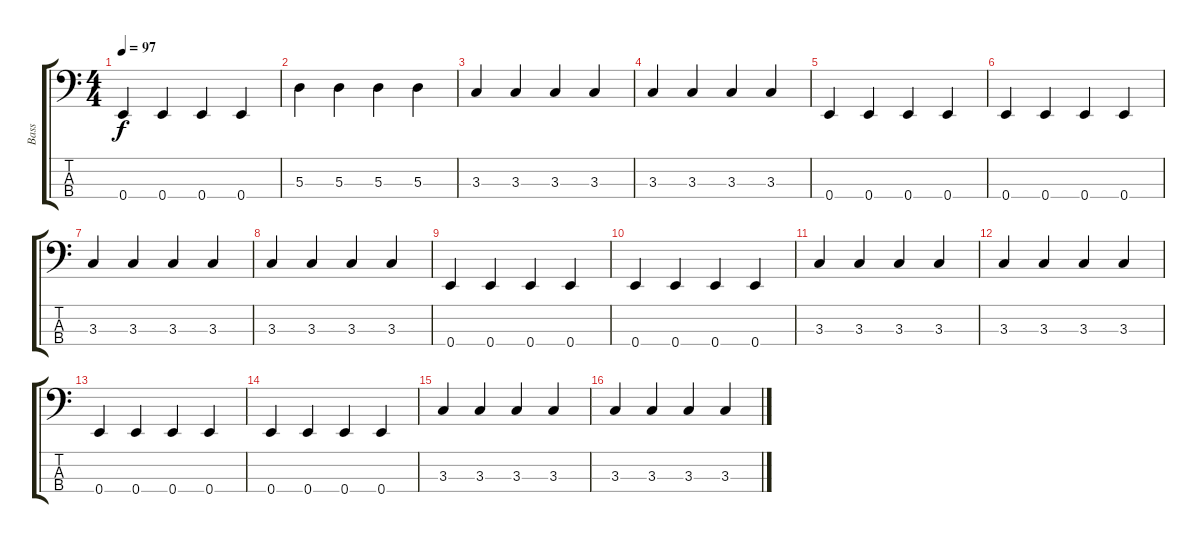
\track ("Bass" "Bass") {instrument electricbasspick}
\staff {score tabs}
\tuning (G2 D2 A1 E1) {hide}
\ts (4 4)
\tempo 97
\clef f4
\ks c
0.4.4{dy f} 0.4.4 0.4.4 0.4.4 |
5.3.4 5.3.4 5.3.4 5.3.4 |
3.3.4 3.3.4 3.3.4 3.3.4 |
3.3.4 3.3.4 3.3.4 3.3.4 |
0.4.4 0.4.4 0.4.4 0.4.4 |
0.4.4 0.4.4 0.4.4 0.4.4 |
3.3.4 3.3.4 3.3.4 3.3.4 |
3.3.4 3.3.4 3.3.4 3.3.4 |
0.4.4 0.4.4 0.4.4 0.4.4 |
0.4.4 0.4.4 0.4.4 0.4.4 |
3.3.4 3.3.4 3.3.4 3.3.4 |
3.3.4 3.3.4 3.3.4 3.3.4 |
0.4.4 0.4.4 0.4.4 0.4.4 |
0.4.4 0.4.4 0.4.4 0.4.4 |
3.3.4 3.3.4 3.3.4 3.3.4 |
3.3.4 3.3.4 3.3.4 3.3.4
